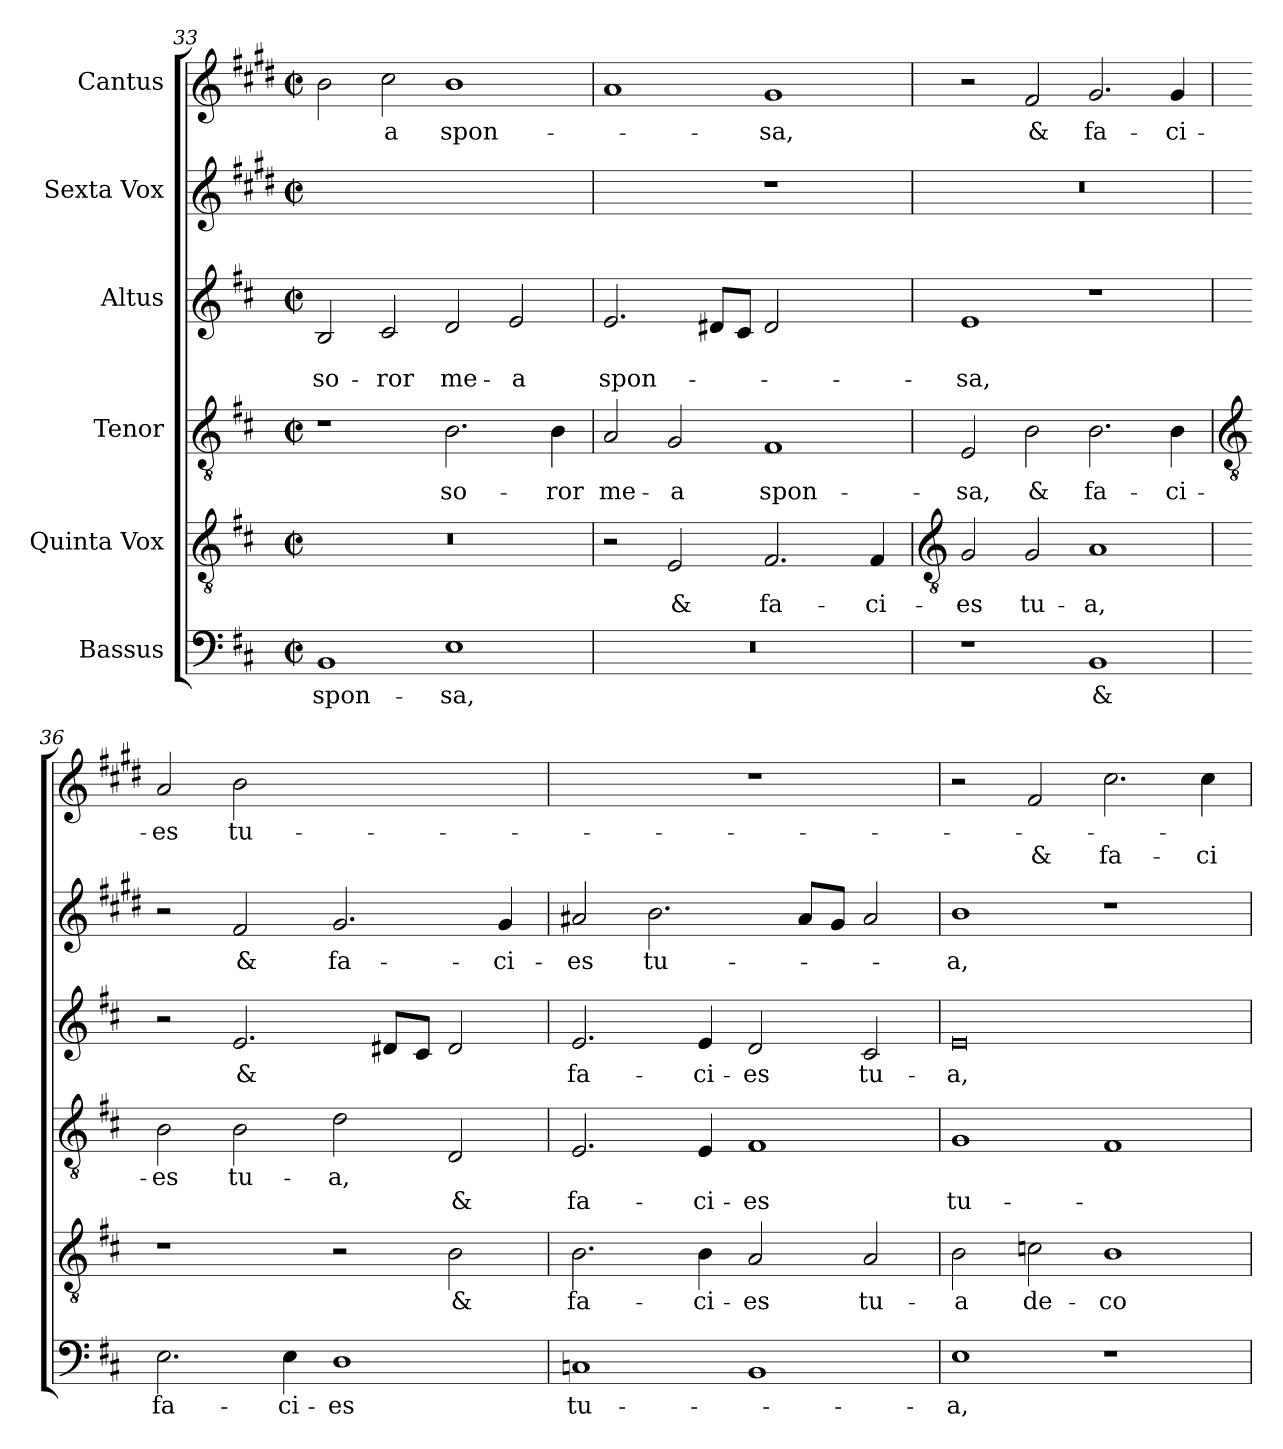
**kern	**text	**kern	**text	**kern	**text	**text	**kern	**text	**text	**kern	**text	**kern	**text	**text
*part6	*part6	*part5	*part5	*part4	*part4	*part4	*part3	*part3	*part3	*part2	*part2	*part1	*part1	*part1
*staff6	*staff6	*staff5	*staff5	*staff4	*staff4	*staff4	*staff3	*staff3	*staff3	*staff2	*staff2	*staff1	*staff1	*staff1
*I"Bassus	*	*I"Quinta Vox	*	*I"Tenor	*	*	*I"Altus	*	*	*I"Sexta Vox	*	*I"Cantus	*	*
*clefF4	*	*clefGv2	*	*clefGv2	*	*	*clefG2	*	*	*clefG2	*	*clefG2	*	*
*	*	*	*	*	*	*	*	*	*	*ITrd1c2	*	*ITrd1c2	*	*
*k[f#c#]	*	*k[f#c#]	*	*k[f#c#]	*	*	*k[f#c#]	*	*	*k[f#c#]	*	*k[f#c#]	*	*
*D:	*	*D:	*	*D:	*	*	*D:	*	*	*D:	*	*D:	*	*
*M4/2	*	*M4/2	*	*M4/2	*	*	*M4/2	*	*	*M4/2	*	*M4/2	*	*
*met(c|)	*	*met(c|)	*	*met(c|)	*	*	*met(c|)	*	*	*met(c|)	*	*met(c|)	*	*
=33A	=33A	=33A	=33A	=33A	=33A	=33A	=33A	=33A	=33A	=33A	=33A	=33A	=33A	=33A
!	!LO:LY:b	!	!	!	!	!	!	!	!LO:LY:b	!	!LO:LY:b	!	!	!
1BB	spon-	0r	.	1r	.	.	2B	.	so-	[1.byy	-sa,	2a	.	.
!	!	!	!	!	!	!	!	!	!LO:LY:b	!	!	!	!LO:LY:b	!
.	.	.	.	.	.	.	2c#	.	-ror	.	.	2b	a	.
!	!LO:LY:b	!	!	!	!LO:LY:b	!	!	!	!LO:LY:b	!	!	!	!LO:LY:b	!
1E	-sa,	.	.	2.B	so-	.	2d	.	me-	.	.	1a	spon-	.
!	!	!	!	!	!	!	!	!	!LO:LY:b	!	!	!	!	!
.	.	.	.	.	.	.	2e	.	-a	2byy_	.	.	.	.
!	!	!	!	!	!LO:LY:b	!	!	!	!	!	!	!	!	!
.	.	.	.	4B	-ror	.	.	.	.	.	.	.	.	.
!!LO:LB:g=z
=34A	=34A	=34A	=34A	=34A	=34A	=34A	=34A	=34A	=34A	=34A	=34A	=34A	=34A	=34A
!	!	!	!	!	!LO:LY:b	!	!	!	!LO:LY:b	!	!	!	!	!
0r	.	2r	.	2A	me-	.	2.e	.	spon-	2.byy_	.	1g	.	.
!	!	!	!LO:LY:b	!	!LO:LY:b	!	!	!	!	!	!	!	!	!
.	.	2E	&	2G	-a	.	.	.	.	.	.	.	.	.
.	.	.	.	.	.	.	8d#L	.	.	4byy]	.	.	.	.
.	.	.	.	.	.	.	8c#J	.	.	.	.	.	.	.
!	!	!	!LO:LY:b	!	!LO:LY:b	!	!	!	!	!	!	!	!LO:LY:b	!
.	.	2.F#	fa-	1F#	spon-	.	2d#	.	.	1r	.	1f#	-sa,	.
.	.	.	.	.	.	.	2ryy	.	.	.	.	.	.	.
!	!	!	!LO:LY:b	!	!	!	!	!	!	!	!	!	!	!
.	.	4F#	-ci-	.	.	.	.	.	.	.	.	.	.	.
!!LO:LB:g=z
=35	=35	=35	=35	=35	=35	=35	=35	=35	=35	=35	=35	=35	=35	=35
*	*	*clefGv2	*	*	*	*	*	*	*	*	*	*	*	*
!	!	!	!LO:LY:b	!	!LO:LY:b	!	!	!	!LO:LY:b	!	!	!	!	!
1r	.	2G	-es	2E	-sa,	.	1e	.	-sa,	0r	.	2r	.	.
!	!	!	!LO:LY:b	!	!LO:LY:b	!	!	!	!	!	!	!	!LO:LY:b	!
.	.	2G	tu-	2B	&	.	.	.	.	.	.	2e	&	.
!	!LO:LY:b	!	!LO:LY:b	!	!LO:LY:b	!	!	!	!	!	!	!	!LO:LY:b	!
1BB	&	1A	-a,	2.B	fa-	.	1r	.	.	.	.	2.f#	fa-	.
!	!	!	!	!	!LO:LY:b	!	!	!	!	!	!	!	!LO:LY:b	!
.	.	.	.	4B	-ci-	.	.	.	.	.	.	4f#	-ci-	.
!!LO:LB:g=z
=36	=36	=36	=36	=36	=36	=36	=36	=36	=36	=36	=36	=36	=36	=36
*	*	*	*	*clefGv2	*	*	*	*	*	*	*	*	*	*
!	!LO:LY:b	!	!	!	!LO:LY:b	!	!	!	!	!	!	!	!LO:LY:b	!
2.E	fa-	1r	.	2B	-es	.	2r	.	.	2r	.	2g	-es	.
!	!	!	!	!	!LO:LY:b	!	!	!LO:LY:b	!	!	!LO:LY:b	!	!LO:LY:b	!
.	.	.	.	2B	tu-	.	2.e	&	.	2e	&	2a	tu-	.
!	!LO:LY:b	!	!	!	!	!	!	!	!	!	!	!	!	!
4E	-ci-	.	.	.	.	.	.	.	.	.	.	.	.	.
!	!LO:LY:b	!	!	!	!LO:LY:b	!	!	!	!	!	!LO:LY:b	!	!LO:LY:b	!
1D	-es	2r	.	2d	-a,	.	.	.	.	2.f#	fa-	[1byy	-a,	.
.	.	.	.	.	.	.	8d#L	.	.	.	.	.	.	.
.	.	.	.	.	.	.	8c#J	.	.	.	.	.	.	.
!	!	!	!LO:LY:b	!	!	!LO:LY:b	!	!	!	!	!	!	!	!
.	.	2B	&	2D	.	&	2d#	.	.	.	.	.	.	.
!	!	!	!	!	!	!	!	!	!	!	!LO:LY:b	!	!	!
.	.	.	.	.	.	.	.	.	.	4f#	-ci-	.	.	.
=37	=37	=37	=37	=37	=37	=37	=37	=37	=37	=37	=37	=37	=37	=37
!	!LO:LY:b	!	!LO:LY:b	!	!	!LO:LY:b	!	!LO:LY:b	!	!	!LO:LY:b	!	!	!
1Cn	tu-	2.B	fa-	2.E	.	fa-	2.e	fa-	.	2g#X	-es	2.byy_	.	.
!	!	!	!	!	!	!	!	!	!	!	!LO:LY:b	!	!	!
.	.	.	.	.	.	.	.	.	.	2.a	tu-	.	.	.
!	!	!	!LO:LY:b	!	!	!LO:LY:b	!	!LO:LY:b	!	!	!	!	!	!
.	.	4B	-ci-	4E	.	-ci-	4e	-ci-	.	.	.	4byy]	.	.
!	!	!	!LO:LY:b	!	!	!LO:LY:b	!	!LO:LY:b	!	!	!	!	!	!
1BB	.	2A	-es	1F#	.	-es	2d	-es	.	.	.	1r	.	.
.	.	.	.	.	.	.	.	.	.	8g#L	.	.	.	.
.	.	.	.	.	.	.	.	.	.	8f#J	.	.	.	.
!	!	!	!LO:LY:b	!	!	!	!	!LO:LY:b	!	!	!	!	!	!
.	.	2A	tu-	.	.	.	2c#	tu-	.	2g#	.	.	.	.
=38	=38	=38	=38	=38	=38	=38	=38	=38	=38	=38	=38	=38	=38	=38
!	!LO:LY:b	!	!LO:LY:b	!	!	!LO:LY:b	!	!LO:LY:b	!	!	!LO:LY:b	!	!	!
1E	-a,	2B	-a	1G	.	tu-	0e	-a,	.	1a	-a,	2r	.	.
!	!	!	!LO:LY:b	!	!	!	!	!	!	!	!	!	!	!LO:LY:b
.	.	2cn	de-	.	.	.	.	.	.	.	.	2e	.	&
!	!	!	!LO:LY:b	!	!	!	!	!	!	!	!	!	!	!LO:LY:b
1r	.	1B	-co-	1F#	.	.	.	.	.	1r	.	2.b	.	fa-
!	!	!	!	!	!	!	!	!	!	!	!	!	!	!LO:LY:b
.	.	.	.	.	.	.	.	.	.	.	.	4b	.	-ci-
=	=	=	=	=	=	=	=	=	=	=	=	=	=	=
*-	*-	*-	*-	*-	*-	*-	*-	*-	*-	*-	*-	*-	*-	*-
